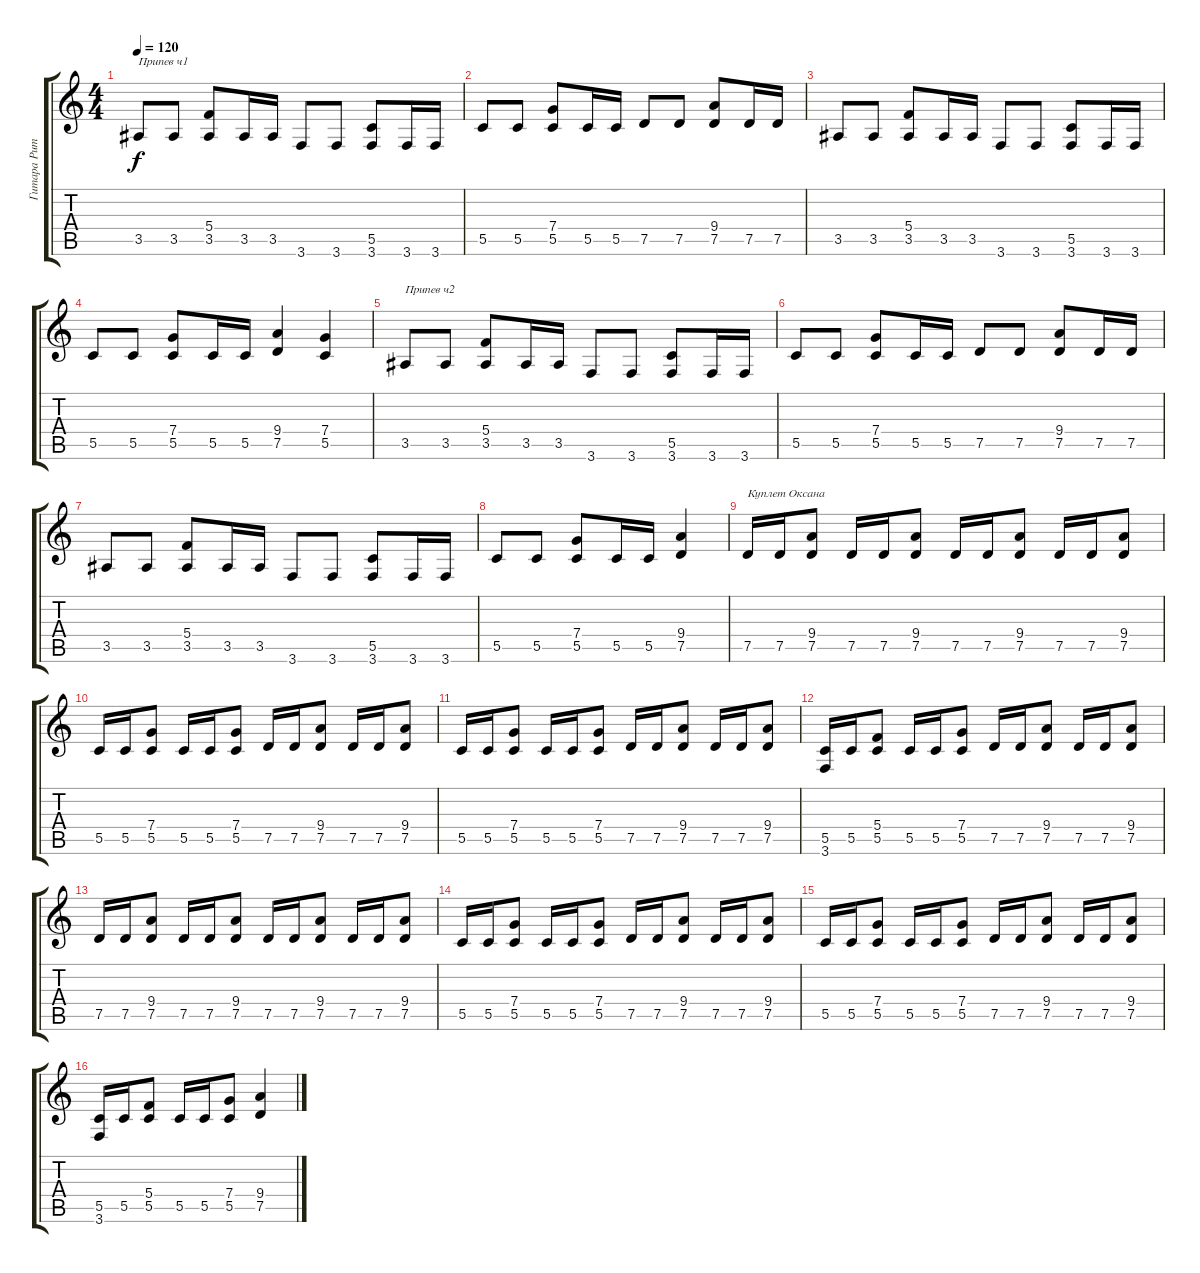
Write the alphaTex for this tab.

\track ("Гитара Ритм2" "Гитара Рит") {instrument distortionguitar}
\staff {score tabs}
\tuning (D4 A3 F3 C3 G2 D2) {hide}
\ts (4 4)
\tempo 120
\clef g2
\ks c
3.5.8{txt "Припев ч1" dy f} 3.5.8 (5.4 3.5).8 3.5.16 3.5.16 3.6.8 3.6.8 (5.5 3.6).8 3.6.16 3.6.16 |
5.5.8 5.5.8 (7.4 5.5).8 5.5.16 5.5.16 7.5.8 7.5.8 (9.4 7.5).8 7.5.16 7.5.16 |
3.5.8 3.5.8 (5.4 3.5).8 3.5.16 3.5.16 3.6.8 3.6.8 (5.5 3.6).8 3.6.16 3.6.16 |
5.5.8 5.5.8 (7.4 5.5).8 5.5.16 5.5.16 (9.4 7.5).4 (7.4 5.5).4 |
3.5.8{txt "Припев ч2"} 3.5.8 (5.4 3.5).8 3.5.16 3.5.16 3.6.8 3.6.8 (5.5 3.6).8 3.6.16 3.6.16 |
5.5.8 5.5.8 (7.4 5.5).8 5.5.16 5.5.16 7.5.8 7.5.8 (9.4 7.5).8 7.5.16 7.5.16 |
3.5.8 3.5.8 (5.4 3.5).8 3.5.16 3.5.16 3.6.8 3.6.8 (5.5 3.6).8 3.6.16 3.6.16 |
5.5.8 5.5.8 (7.4 5.5).8 5.5.16 5.5.16 (9.4 7.5).4 |
7.5.16{txt "Куплет Оксана"} 7.5.16 (9.4 7.5).8 7.5.16 7.5.16 (9.4 7.5).8 7.5.16 7.5.16 (9.4 7.5).8 7.5.16 7.5.16 (9.4 7.5).8 |
5.5.16 5.5.16 (7.4 5.5).8 5.5.16 5.5.16 (7.4 5.5).8 7.5.16 7.5.16 (9.4 7.5).8 7.5.16 7.5.16 (9.4 7.5).8 |
5.5.16 5.5.16 (7.4 5.5).8 5.5.16 5.5.16 (7.4 5.5).8 7.5.16 7.5.16 (9.4 7.5).8 7.5.16 7.5.16 (9.4 7.5).8 |
(5.5 3.6).16 5.5.16 (5.4 5.5).8 5.5.16 5.5.16 (7.4 5.5).8 7.5.16 7.5.16 (9.4 7.5).8 7.5.16 7.5.16 (9.4 7.5).8 |
7.5.16 7.5.16 (9.4 7.5).8 7.5.16 7.5.16 (9.4 7.5).8 7.5.16 7.5.16 (9.4 7.5).8 7.5.16 7.5.16 (9.4 7.5).8 |
5.5.16 5.5.16 (7.4 5.5).8 5.5.16 5.5.16 (7.4 5.5).8 7.5.16 7.5.16 (9.4 7.5).8 7.5.16 7.5.16 (9.4 7.5).8 |
5.5.16 5.5.16 (7.4 5.5).8 5.5.16 5.5.16 (7.4 5.5).8 7.5.16 7.5.16 (9.4 7.5).8 7.5.16 7.5.16 (9.4 7.5).8 |
(5.5 3.6).16 5.5.16 (5.4 5.5).8 5.5.16 5.5.16 (7.4 5.5).8 (9.4 7.5).4
